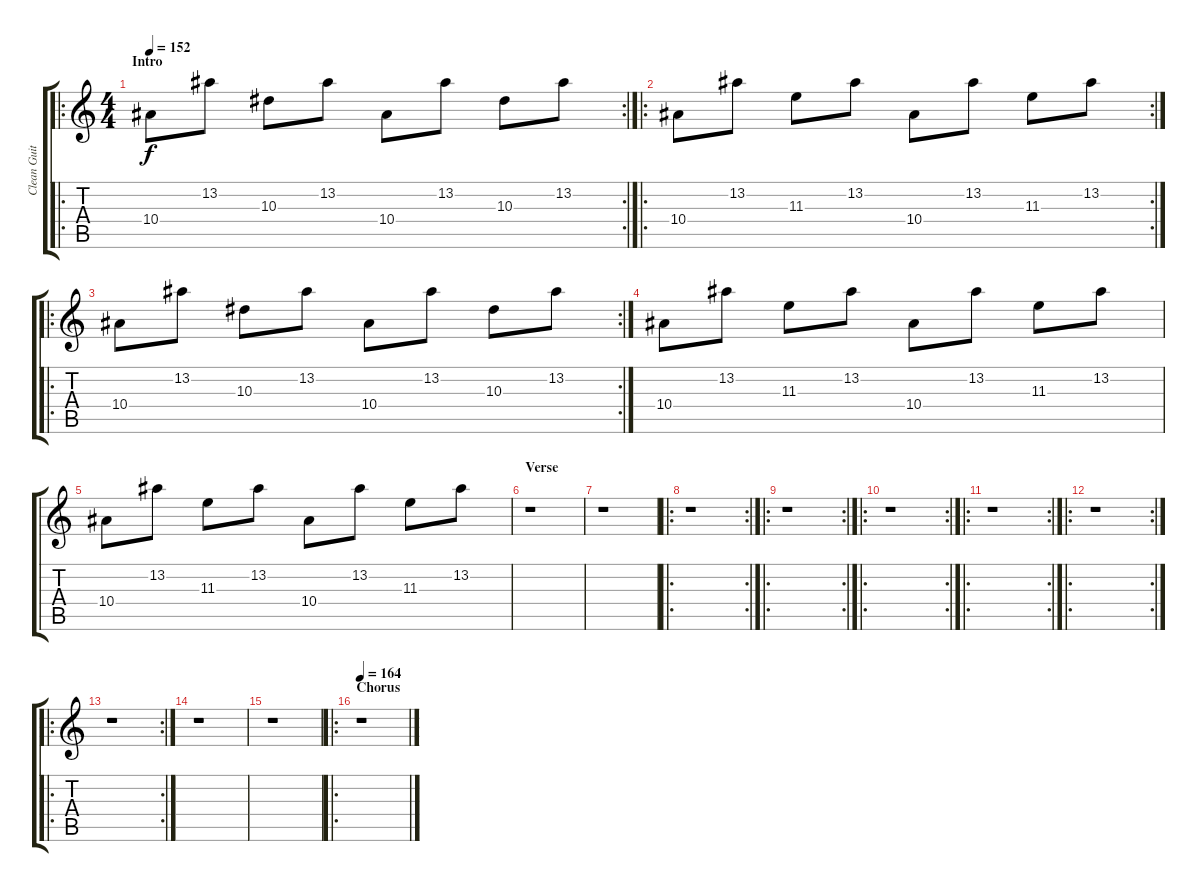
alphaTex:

\track ("Clean Guitar (Daron)" "Clean Guit") {instrument electricguitarclean}
\staff {score tabs}
\tuning (D4 A3 F3 C3 G2 C2) {hide}
\ro
\rc 2
\ts (4 4)
\section ("" "Intro")
\tempo 152
\clef g2
\ks c
10.4.8{dy f instrument electricguitarclean} 13.2.8 10.3.8 13.2.8 10.4.8 13.2.8 10.3.8 13.2.8 |
\ro
\rc 2
10.4.8 13.2.8 11.3.8 13.2.8 10.4.8 13.2.8 11.3.8 13.2.8 |
\ro
\rc 2
10.4.8 13.2.8 10.3.8 13.2.8 10.4.8 13.2.8 10.3.8 13.2.8 |
10.4.8 13.2.8 11.3.8 13.2.8 10.4.8 13.2.8 11.3.8 13.2.8 |
10.4.8 13.2.8 11.3.8 13.2.8 10.4.8 13.2.8 11.3.8 13.2.8 |
\section ("" "Verse")
r.1 |
r.1 |
\ro
\rc 2
r.1 |
\ro
\rc 2
r.1 |
\ro
\rc 2
r.1 |
\ro
\rc 2
r.1 |
\ro
\rc 2
r.1 |
\ro
\rc 2
r.1 |
r.1 |
r.1 |
\ro
\section ("" "Chorus")
\tempo 164
r.1
